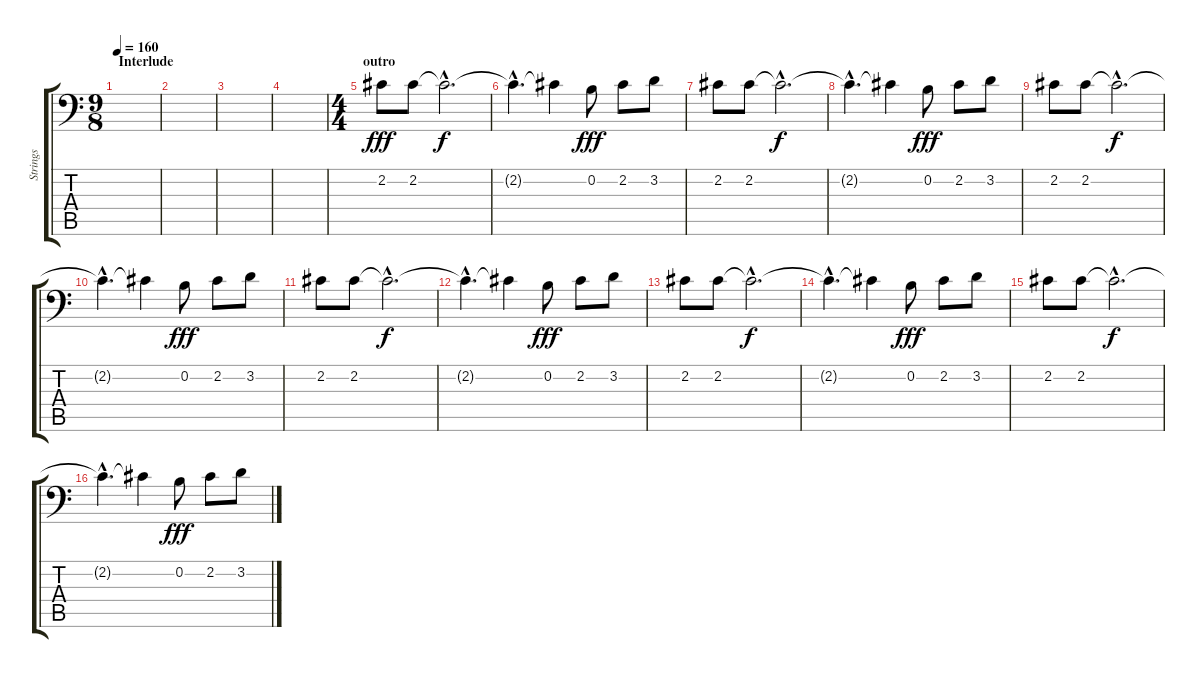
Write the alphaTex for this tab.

\track ("Strings" "Strings") {instrument stringensemble1}
\staff {score tabs}
\tuning (E4 B3 G3 D3 A2 C1) {hide}
\ts (9 8)
\section ("" "Interlude")
\tempo 160
\clef f4
\ks c
|
|
|
|
\ts (4 4)
\section ("" "outro")
2.2.8{dy fff} 2.2.8 2.2{hac t}.2{d dy f} |
2.2{hac t}.4{d} 2.2{t}.4 0.2.8{dy fff} 2.2.8 3.2.8 |
2.2.8 2.2.8 2.2{hac t}.2{d dy f} |
2.2{hac t}.4{d} 2.2{t}.4 0.2.8{dy fff} 2.2.8 3.2.8 |
2.2.8 2.2.8 2.2{hac t}.2{d dy f} |
2.2{hac t}.4{d} 2.2{t}.4 0.2.8{dy fff} 2.2.8 3.2.8 |
2.2.8 2.2.8 2.2{hac t}.2{d dy f} |
2.2{hac t}.4{d} 2.2{t}.4 0.2.8{dy fff} 2.2.8 3.2.8 |
2.2.8 2.2.8 2.2{hac t}.2{d dy f} |
2.2{hac t}.4{d} 2.2{t}.4 0.2.8{dy fff} 2.2.8 3.2.8 |
2.2.8 2.2.8 2.2{hac t}.2{d dy f} |
2.2{hac t}.4{d} 2.2{t}.4 0.2.8{dy fff} 2.2.8 3.2.8
